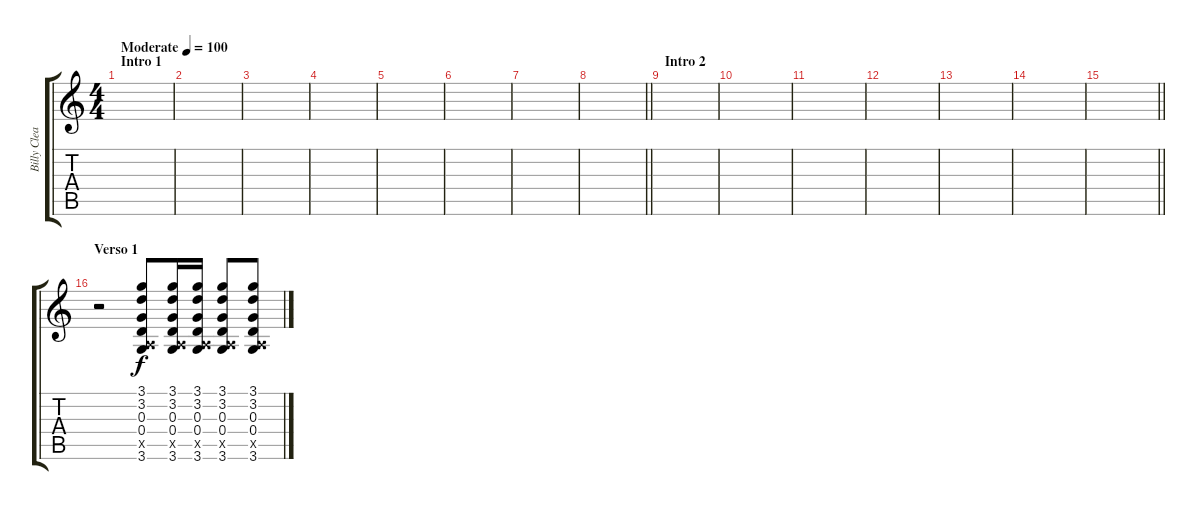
\track ("Billy Clean" "Billy Clea") {instrument electricguitarclean}
\staff {score tabs}
\tuning (E4 B3 G3 D3 A2 E2) {hide}
\ts (4 4)
\section ("" "Intro 1")
\tempo (100 "Moderate")
\clef g2
\ks c
|
|
|
|
|
|
|
\barLineRight lightlight
|
\section ("" "Intro 2")
|
|
|
|
|
|
\barLineRight lightlight
|
\section ("" "Verso 1")
r.2 (3.1 3.2 0.3 0.4 0.5{x} 3.6).8 (3.1 3.2 0.3 0.4 0.5{x} 3.6).16 (3.1 3.2 0.3 0.4 0.5{x} 3.6).16 (3.1 3.2 0.3 0.4 0.5{x} 3.6).8 (3.1 3.2 0.3 0.4 0.5{x} 3.6).8
